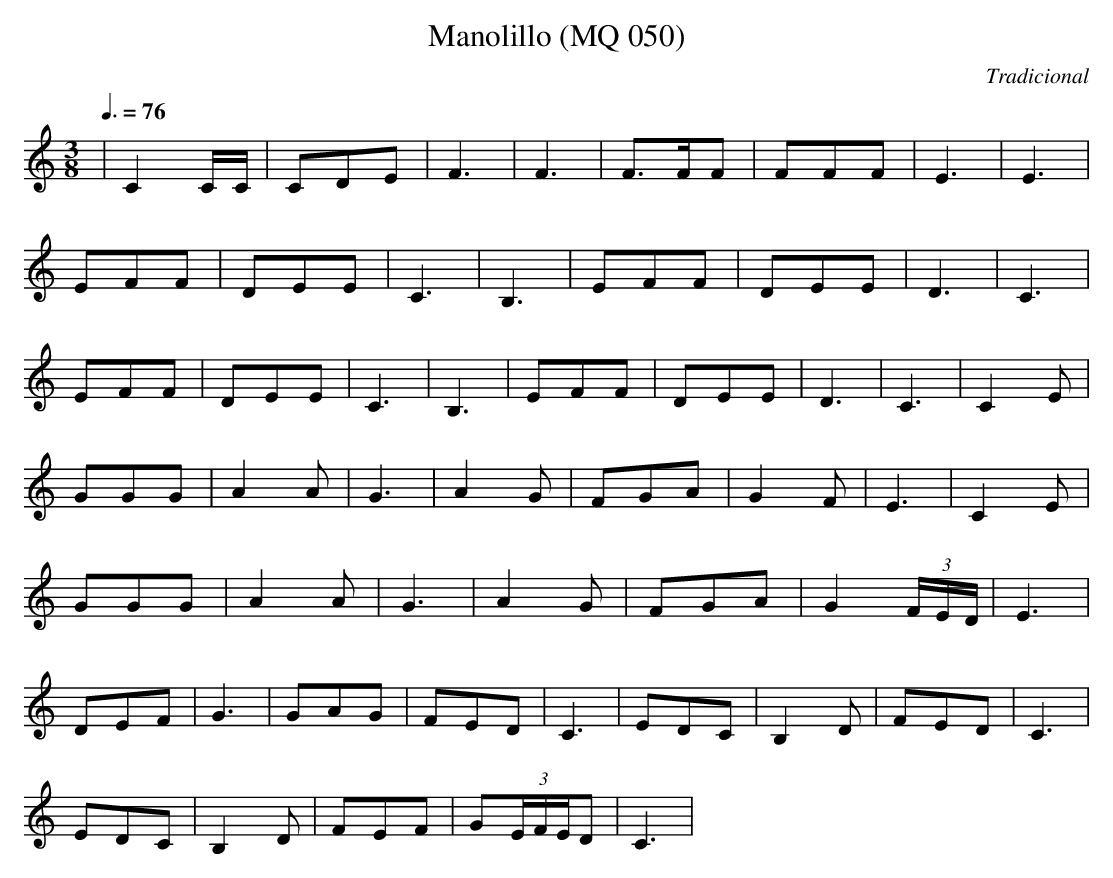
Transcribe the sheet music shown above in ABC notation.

X:1
T:Manolillo (MQ 050)
C:Tradicional
M:3/8
L:1/8
Q:3/8=76
K:C
|C2 C/C/|CDE|F3|F3|F>FF|FFF|E3|E3|
EFF|DEE|C3|B,3|EFF|DEE|D3|C3|
EFF|DEE|C3|B,3|EFF|DEE|D3|C3|C2 E|
GGG|A2 A|G3|A2 G|FGA|G2 F|E3|C2 E|
GGG|A2 A|G3|A2 G|FGA|G2 (3F/E/D/|E3|
DEF|G3|GAG|FED|C3|EDC|B,2 D|FED|C3|
EDC|B,2 D|FEF|G(3E/F/E/D|C3|
